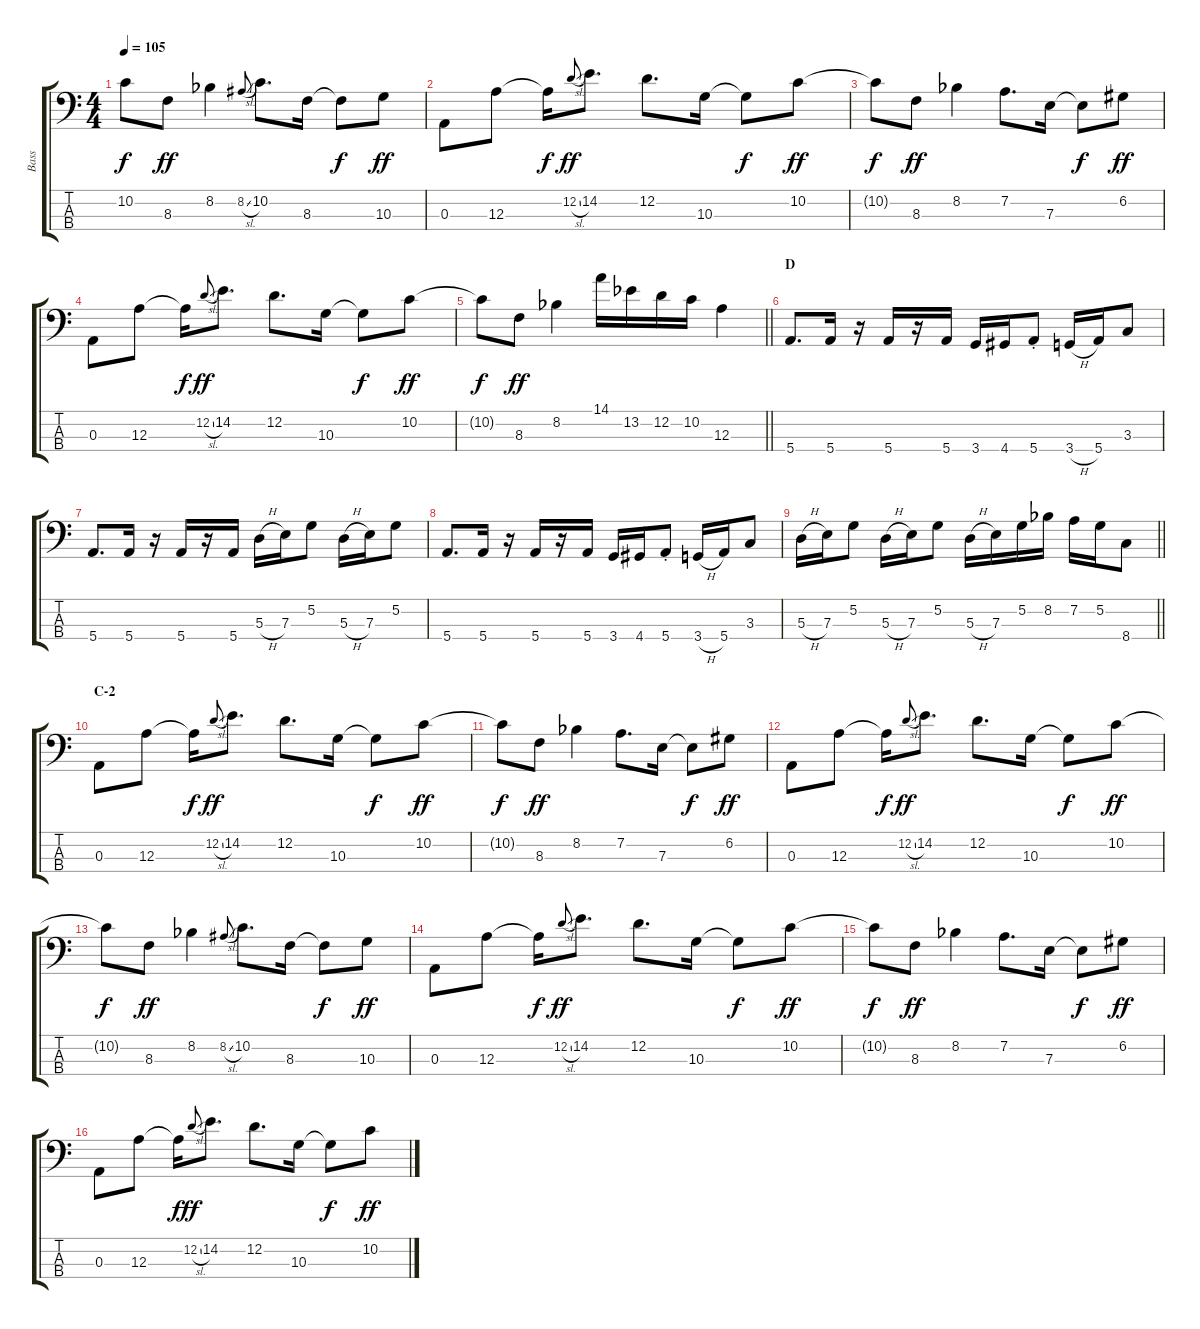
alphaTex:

\track ("Bass" "Bass") {instrument electricbasspick}
\staff {score tabs}
\tuning (G2 D2 A1 E1) {hide}
\ts (4 4)
\tempo 105
\clef f4
\ks c
10.2{t}.8{dy f} 8.3.8{dy ff} 8.2{acc b}.4 8.2{sl}.8{gr onbeat} 10.2.8{d} 8.3.16 8.3{t}.8{dy f} 10.3.8{dy ff} |
0.3.8 12.3.8 12.3{t}.16{dy f} 12.2{sl}.8{gr onbeat dy ff} 14.2.8{d} 12.2.8{d} 10.3.16 10.3{t}.8{dy f} 10.2.8{dy ff} |
10.2{t}.8{dy f} 8.3.8{dy ff} 8.2{acc b}.4 7.2.8{d} 7.3.16 7.3{t}.8{dy f} 6.2.8{dy ff} |
0.3.8 12.3.8 12.3{t}.16{dy f} 12.2{sl}.8{gr onbeat dy ff} 14.2.8{d} 12.2.8{d} 10.3.16 10.3{t}.8{dy f} 10.2.8{dy ff} |
\barLineRight lightlight
10.2{t}.8{dy f} 8.3.8{dy ff} 8.2{acc b}.4 14.1.16 13.2{acc b}.16 12.2.16 10.2.16 12.3.4 |
\section ("" "D")
5.4.8{d} 5.4.16 r.16 5.4.16 r.16 5.4.16 3.4.16 4.4.16 5.4{st}.8 3.4{h}.16 5.4.16 3.3.8 |
5.4.8{d} 5.4.16 r.16 5.4.16 r.16 5.4.16 5.3{h}.16 7.3.16 5.2.8 5.3{h}.16 7.3.16 5.2.8 |
5.4.8{d} 5.4.16 r.16 5.4.16 r.16 5.4.16 3.4.16 4.4.16 5.4{st}.8 3.4{h}.16 5.4.16 3.3.8 |
\barLineRight lightlight
5.3{h}.16 7.3.16 5.2.8 5.3{h}.16 7.3.16 5.2.8 5.3{h}.16 7.3.16 5.2.16 8.2{acc b}.16 7.2.16 5.2.16 8.4.8 |
\section ("" "C-2")
0.3.8 12.3.8 12.3{t}.16{dy f} 12.2{sl}.8{gr onbeat dy ff} 14.2.8{d} 12.2.8{d} 10.3.16 10.3{t}.8{dy f} 10.2.8{dy ff} |
10.2{t}.8{dy f} 8.3.8{dy ff} 8.2{acc b}.4 7.2.8{d} 7.3.16 7.3{t}.8{dy f} 6.2.8{dy ff} |
0.3.8 12.3.8 12.3{t}.16{dy f} 12.2{sl}.8{gr onbeat dy ff} 14.2.8{d} 12.2.8{d} 10.3.16 10.3{t}.8{dy f} 10.2.8{dy ff} |
10.2{t}.8{dy f} 8.3.8{dy ff} 8.2{acc b}.4 8.2{sl}.8{gr onbeat} 10.2.8{d} 8.3.16 8.3{t}.8{dy f} 10.3.8{dy ff} |
0.3.8 12.3.8 12.3{t}.16{dy f} 12.2{sl}.8{gr onbeat dy ff} 14.2.8{d} 12.2.8{d} 10.3.16 10.3{t}.8{dy f} 10.2.8{dy ff} |
10.2{t}.8{dy f} 8.3.8{dy ff} 8.2{acc b}.4 7.2.8{d} 7.3.16 7.3{t}.8{dy f} 6.2.8{dy ff} |
0.3.8 12.3.8 12.3{t}.16{dy f} 12.2{sl}.8{gr onbeat dy ff} 14.2.8{d} 12.2.8{d} 10.3.16 10.3{t}.8{dy f} 10.2.8{dy ff}
